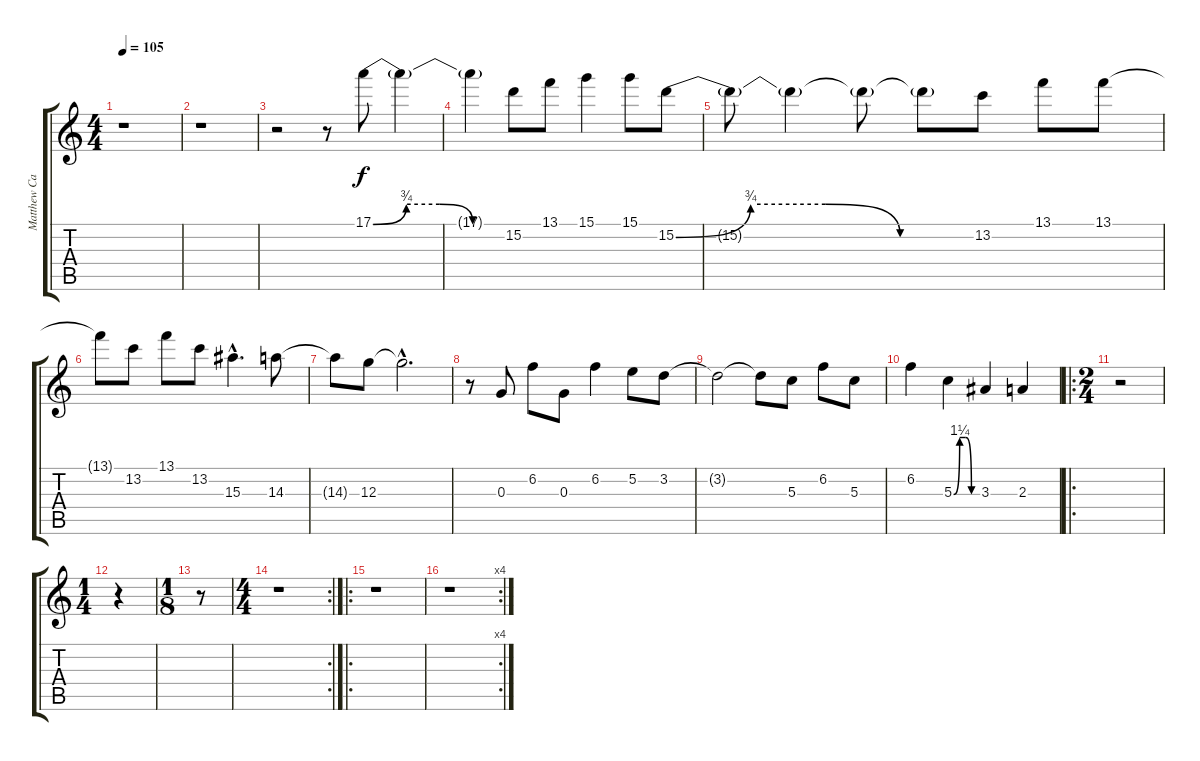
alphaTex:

\track ("Matthew Caws overdubs" "Matthew Ca") {instrument acousticguitarnylon}
\staff {score tabs}
\tuning (E4 B3 G3 D3 A2 E2) {hide}
\ts (4 4)
\tempo 105
\clef g2
\ks c
r.1{dy f} |
r.1 |
r.2 r.8 17.1{be (custom 0 0 15 3 30 3 45 0 60 0)}.8 17.1{t}.4 |
17.1{t}.4 15.2.8 13.1.8 15.1.4 15.1.8 15.2{be (custom 0 0 15 3 30 3 45 0 60 0)}.8 |
15.2{t}.8 15.2{t}.4 15.2{t}.8 15.2{t}.8 13.2.8 13.1.8 13.1.8 |
13.1{t}.8 13.2.8 13.1.8 13.2.8 15.3{hac}.4{d} 14.3.8 |
14.3{t}.8 12.3.8 12.3{hac t}.2{d} |
r.8 0.3.8 6.2.8 0.3.8 6.2.4 5.2.8 3.2.8 |
3.2{t}.2 3.2{t}.8 5.3.8 6.2.8 5.3.8 |
6.2.4 5.3{be (custom 0 0 15 5 30 5 45 0 60 0)}.4 3.3.4 2.3.4 |
\ro
\ts (2 4)
r.2 |
\ts (1 4)
r.4 |
\ts (1 8)
r.8 |
\rc 2
\ts (4 4)
r.1 |
\ro
r.1 |
\rc 4
r.1
